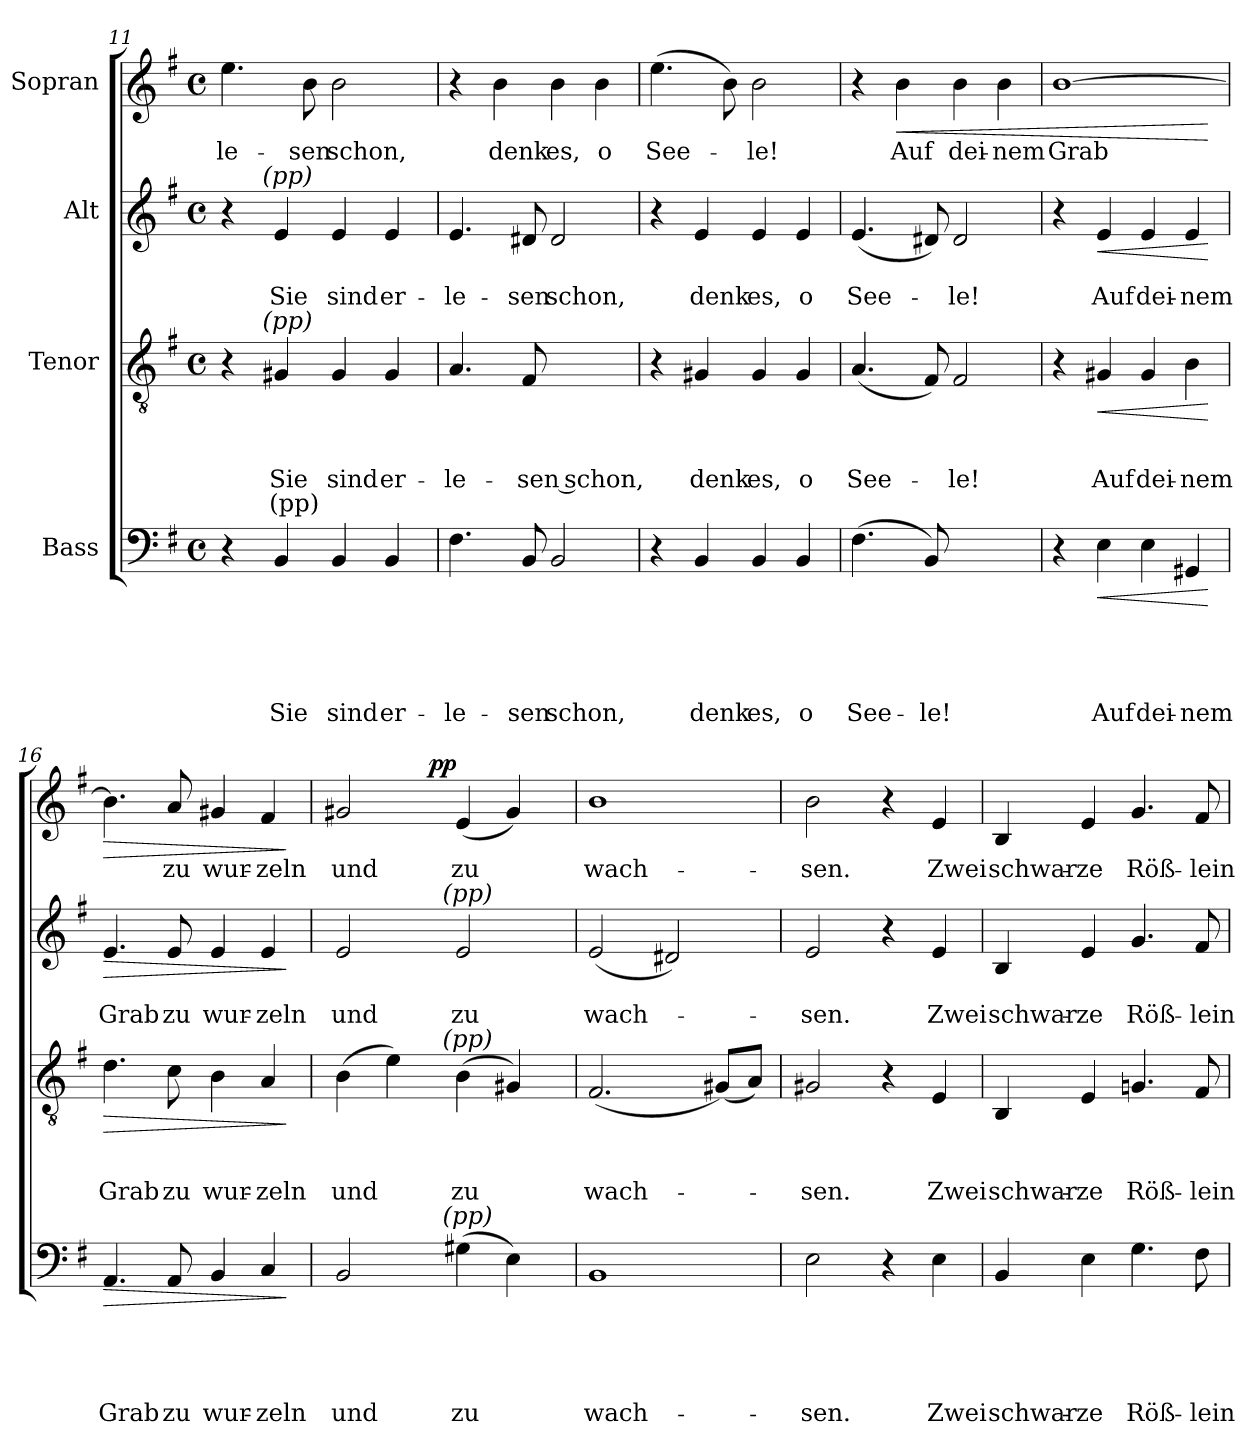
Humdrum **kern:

**kern	**text	**text	**text	**text	**text	**dynam	**kern	**text	**text	**text	**text	**dynam	**kern	**text	**text	**dynam	**kern	**text	**dynam
*part4	*part4	*part4	*part4	*part4	*part4	*part4	*part3	*part3	*part3	*part3	*part3	*part3	*part2	*part2	*part2	*part2	*part1	*part1	*part1
*staff4	*staff4	*staff4	*staff4	*staff4	*staff4	*staff4	*staff3	*staff3	*staff3	*staff3	*staff3	*staff3	*staff2	*staff2	*staff2	*staff2	*staff1	*staff1	*staff1
*I"Bass	*	*	*	*	*	*	*I"Tenor	*	*	*	*	*	*I"Alt	*	*	*	*I"Sopran	*	*
*clefF4	*	*	*	*	*	*	*clefGv2	*	*	*	*	*	*clefG2	*	*	*	*clefG2	*	*
*k[f#]	*	*	*	*	*	*	*k[f#]	*	*	*	*	*	*k[f#]	*	*	*	*k[f#]	*	*
*G:	*	*	*	*	*	*	*G:	*	*	*	*	*	*G:	*	*	*	*G:	*	*
*M4/4	*	*	*	*	*	*	*M4/4	*	*	*	*	*	*M4/4	*	*	*	*M4/4	*	*
*met(c)	*	*	*	*	*	*	*met(c)	*	*	*	*	*	*met(c)	*	*	*	*met(c)	*	*
=11	=11	=11	=11	=11	=11	=11	=11	=11	=11	=11	=11	=11	=11	=11	=11	=11	=11	=11	=11
!	!	!	!	!	!	!	!	!	!	!	!	!	!	!	!	!	!	!LO:LY:b	!
*	*	*	*	*	*	*	*^	*	*	*	*	*	*^	*	*	*	*	*	*
4r	.	.	.	.	.	.	4r	8..ryy	.	.	.	.	.	4r	8..ryy	.	.	.	4.ee\	-le-	.
!	!	!	!	!	!	!	!	!	!	!	!	!	!	!	!LO:TX:a:i:t=(pp)	!	!	!	!	!	!
!	!	!	!	!	!	!	!	!LO:TX:a:i:t=(pp)	!	!	!	!	!	!	!	!	!	!	!	!	!
.	.	.	.	.	.	.	.	2ryy	.	.	.	.	.	.	2ryy	.	.	.	.	.	.
!	!	!	!	!	!LO:LY:b	!	!	!	!	!	!LO:LY:b	!LO:LY:b	!	!	!	!	!LO:LY:b	!	!	!	!
4BB/	.	.	.	.	Sie	.	4G#X/	.	.	.	Sie	(pp)	.	4e/	.	.	Sie	.	.	.	.
!	!	!	!	!	!	!	!	!	!	!	!	!	!	!	!	!	!	!	!	!LO:LY:b	!
.	.	.	.	.	.	.	.	.	.	.	.	.	.	.	.	.	.	.	8b\	-sen	.
!	!	!	!	!	!LO:LY:b	!	!	!	!	!	!LO:LY:b	!	!	!	!	!	!LO:LY:b	!	!	!LO:LY:b	!
4BB/	.	.	.	.	sind	.	4G#/	.	.	.	sind	.	.	4e/	.	.	sind	.	2b\	schon,	.
.	.	.	.	.	.	.	.	4ryy	.	.	.	.	.	.	4ryy	.	.	.	.	.	.
!	!	!	!	!	!LO:LY:b	!	!	!	!	!	!LO:LY:b	!	!	!	!	!	!LO:LY:b	!	!	!	!
4BB/	.	.	.	.	er-	.	4G#/	.	.	.	er-	.	.	4e/	.	.	er-	.	.	.	.
.	.	.	.	.	.	.	.	32ryy	.	.	.	.	.	.	32ryy	.	.	.	.	.	.
=12	=12	=12	=12	=12	=12	=12	=12	=12	=12	=12	=12	=12	=12	=12	=12	=12	=12	=12	=12	=12	=12
!	!	!	!	!	!LO:LY:b	!	!	!	!	!	!LO:LY:b	!	!	!	!	!	!LO:LY:b	!	!	!	!
*	*	*	*	*	*	*	*v	*v	*	*	*	*	*	*	*	*	*	*	*	*	*
*	*	*	*	*	*	*	*	*	*	*	*	*	*v	*v	*	*	*	*	*	*
4.F#\	.	.	.	.	-le-	.	4.A/	.	.	-le-	.	.	4.e/	.	-le-	.	4r	.	.
!	!	!	!	!	!	!	!	!	!	!	!	!	!	!	!	!	!	!LO:LY:b	!
.	.	.	.	.	.	.	.	.	.	.	.	.	.	.	.	.	4b\	denk	.
!	!	!	!	!	!LO:LY:b	!	!	!	!	!LO:LY:b	!	!	!	!	!LO:LY:b	!	!	!	!
8BB/	.	.	.	.	-sen	.	8F#/	.	.	-sen schon,	.	.	8d#X/	.	-sen	.	.	.	.
!	!	!	!	!	!LO:LY:b	!	!	!	!	!	!	!	!	!	!LO:LY:b	!	!	!LO:LY:b	!
2BB/	.	.	.	.	schon,	.	2ryy	.	.	.	.	.	2d#/	.	schon,	.	4b\	es,	.
!	!	!	!	!	!	!	!	!	!	!	!	!	!	!	!	!	!	!LO:LY:b	!
.	.	.	.	.	.	.	.	.	.	.	.	.	.	.	.	.	4b\	o	.
!!LO:LB:g=z
=13	=13	=13	=13	=13	=13	=13	=13	=13	=13	=13	=13	=13	=13	=13	=13	=13	=13	=13	=13
!	!	!	!	!	!	!	!	!	!	!	!	!	!	!	!	!	!	!LO:LY:b	!
4r	.	.	.	.	.	.	4r	.	.	.	.	.	4r	.	.	.	(>4.ee\	See-	.
!	!	!	!	!	!LO:LY:b	!	!	!	!	!LO:LY:b	!	!	!	!	!LO:LY:b	!	!	!	!
4BB/	.	.	.	.	denk	.	4G#X/	.	.	denk	.	.	4e/	.	denk	.	.	.	.
.	.	.	.	.	.	.	.	.	.	.	.	.	.	.	.	.	8b\)	.	.
!	!	!	!	!	!LO:LY:b	!	!	!	!	!LO:LY:b	!	!	!	!	!LO:LY:b	!	!	!LO:LY:b	!
4BB/	.	.	.	.	es,	.	4G#/	.	.	es,	.	.	4e/	.	es,	.	2b\	-le!	.
!	!	!	!	!	!LO:LY:b	!	!	!	!	!LO:LY:b	!	!	!	!	!LO:LY:b	!	!	!	!
4BB/	.	.	.	.	o	.	4G#/	.	.	o	.	.	4e/	.	o	.	.	.	.
=14	=14	=14	=14	=14	=14	=14	=14	=14	=14	=14	=14	=14	=14	=14	=14	=14	=14	=14	=14
!	!	!	!	!	!LO:LY:b	!	!	!	!	!LO:LY:b	!	!	!	!	!LO:LY:b	!	!	!	!
(>4.F#\	.	.	.	.	See-	.	(<4.A/	.	.	See-	.	.	(<4.e/	.	See-	.	4r	.	.
!	!	!	!	!	!	!	!	!	!	!	!	!	!	!	!	!	!	!LO:LY:b	!LO:HP:b
.	.	.	.	.	.	.	.	.	.	.	.	.	.	.	.	.	4b\	Auf	<
!	!	!	!	!	!LO:LY:b	!	!	!	!	!	!	!	!	!	!	!	!	!	!
8BB/)	.	.	.	.	-le!	.	8F#/)	.	.	.	.	.	8d#X/)	.	.	.	.	.	.
!	!	!	!	!	!	!	!	!	!	!LO:LY:b	!	!	!	!	!LO:LY:b	!	!	!LO:LY:b	!
2ryy	.	.	.	.	.	.	2F#/	.	.	-le!	.	.	2d#/	.	-le!	.	4b\	dei-	.
!	!	!	!	!	!	!	!	!	!	!	!	!	!	!	!	!	!	!LO:LY:b	!
.	.	.	.	.	.	.	.	.	.	.	.	.	.	.	.	.	4b\	-nem	.
=15	=15	=15	=15	=15	=15	=15	=15	=15	=15	=15	=15	=15	=15	=15	=15	=15	=15	=15	=15
!	!	!	!	!	!	!	!	!	!	!	!	!	!	!	!	!	!	!LO:LY:b	!
4r	.	.	.	.	.	.	4r	.	.	.	.	.	4r	.	.	.	[>1b	Grab	.
!	!	!	!	!	!LO:LY:b	!LO:HP:b	!	!	!	!LO:LY:b	!	!LO:HP:b	!	!	!LO:LY:b	!LO:HP:b	!	!	!
4E\	.	.	.	.	Auf	<	4G#X/	.	.	Auf	.	<	4e/	.	Auf	<	.	.	.
!	!	!	!	!	!LO:LY:b	!	!	!	!	!LO:LY:b	!	!	!	!	!LO:LY:b	!	!	!	!
4E\	.	.	.	.	dei-	.	4G#/	.	.	dei-	.	.	4e/	.	dei-	.	.	.	.
!	!	!	!	!	!LO:LY:b	!	!	!	!	!LO:LY:b	!	!	!	!	!LO:LY:b	!	!	!	!
4GG#X/	.	.	.	.	-nem	.	4B\	.	.	-nem	.	.	4e/	.	-nem	.	.	.	.
.	.	.	.	.	.	[	.	.	.	.	.	[	.	.	.	[	.	.	[
=16	=16	=16	=16	=16	=16	=16	=16	=16	=16	=16	=16	=16	=16	=16	=16	=16	=16	=16	=16
!	!	!	!	!	!LO:LY:b	!LO:HP:b	!	!	!	!LO:LY:b	!	!LO:HP:b	!	!	!LO:LY:b	!LO:HP:b	!	!	!LO:HP:b
4.AA/	.	.	.	.	Grab	>	4.d\	.	.	Grab	.	>	4.e/	.	Grab	>	4.b\]	.	>
!	!	!	!	!	!LO:LY:b	!	!	!	!	!LO:LY:b	!	!	!	!	!LO:LY:b	!	!	!LO:LY:b	!
8AA/	.	.	.	.	zu	.	8c\	.	.	zu	.	.	8e/	.	zu	.	8a/	zu	.
!	!	!	!	!	!LO:LY:b	!	!	!	!	!LO:LY:b	!	!	!	!	!LO:LY:b	!	!	!LO:LY:b	!
4BB/	.	.	.	.	wur-	.	4B\	.	.	wur-	.	.	4e/	.	wur-	.	4g#X/	wur-	.
!	!	!	!	!	!LO:LY:b	!	!	!	!	!LO:LY:b	!	!	!	!	!LO:LY:b	!	!	!LO:LY:b	!
4C/	.	.	.	.	-zeln	.	4A/	.	.	-zeln	.	.	4e/	.	-zeln	.	4f#/	-zeln	.
.	.	.	.	.	.	]	.	.	.	.	.	]	.	.	.	]	.	.	]
=17	=17	=17	=17	=17	=17	=17	=17	=17	=17	=17	=17	=17	=17	=17	=17	=17	=17	=17	=17
!	!	!	!	!	!LO:LY:b	!	!	!	!	!LO:LY:b	!	!	!	!	!LO:LY:b	!	!	!LO:LY:b	!
*^	*	*	*	*	*	*	*^	*	*	*	*	*	*^	*	*	*	*^	*	*
2BB/	4...ryy	.	.	.	.	und	.	(>4B\	4...ryy	.	.	und	.	.	2e/	4...ryy	.	und	.	2g#X/	4..ryy	und	.
.	.	.	.	.	.	.	.	4e\)	.	.	.	.	.	.	.	.	.	.	.	.	.	.	.
!	!	!	!	!	!	!	!	!	!	!	!	!	!	!	!	!	!	!	!	!	!	!	!LO:DY:a
.	.	.	.	.	.	.	.	.	.	.	.	.	.	.	.	.	.	.	.	.	2ryy	.	pp
!	!	!	!	!	!	!	!	!	!	!	!	!	!	!	!	!LO:TX:a:i:t=(pp)	!	!	!	!	!	!	!
!	!	!	!	!	!	!	!	!	!LO:TX:a:i:t=(pp)	!	!	!	!	!	!	!	!	!	!	!	!	!	!
!	!LO:TX:a:i:t=(pp)	!	!	!	!	!	!	!	!	!	!	!	!	!	!	!	!	!	!	!	!	!	!
.	2ryy	.	.	.	.	.	.	.	2ryy	.	.	.	.	.	.	2ryy	.	.	.	.	.	.	.
!	!	!	!	!	!	!LO:LY:b	!	!	!	!	!	!LO:LY:b	!	!	!	!	!	!LO:LY:b	!	!	!	!LO:LY:b	!
(>4G#X\	.	.	.	.	.	zu	.	(>4B\	.	.	.	zu	.	.	2e/	.	.	zu	.	(<4e/	.	zu	.
4E\)	.	.	.	.	.	.	.	4G#X/)	.	.	.	.	.	.	.	.	.	.	.	4g#/)	.	.	.
.	.	.	.	.	.	.	.	.	.	.	.	.	.	.	.	.	.	.	.	.	16ryy	.	.
.	32ryy	.	.	.	.	.	.	.	32ryy	.	.	.	.	.	.	32ryy	.	.	.	.	.	.	.
=18	=18	=18	=18	=18	=18	=18	=18	=18	=18	=18	=18	=18	=18	=18	=18	=18	=18	=18	=18	=18	=18	=18	=18
!	!	!	!	!	!	!LO:LY:b	!	!	!	!	!	!LO:LY:b	!	!	!	!	!	!LO:LY:b	!	!	!	!LO:LY:b	!
*v	*v	*	*	*	*	*	*	*	*	*	*	*	*	*	*v	*v	*	*	*	*v	*v	*	*
*	*	*	*	*	*	*	*v	*v	*	*	*	*	*	*	*	*	*	*	*	*
1BB	.	.	.	.	wach-	.	(<2.F#/	.	.	wach-	.	.	(<2e/	.	wach-	.	1b	wach-	.
.	.	.	.	.	.	.	.	.	.	.	.	.	2d#X/)	.	.	.	.	.	.
.	.	.	.	.	.	.	(<8G#X/L)	.	.	.	.	.	.	.	.	.	.	.	.
.	.	.	.	.	.	.	8A/J)	.	.	.	.	.	.	.	.	.	.	.	.
!!LO:PB:g=z
=19	=19	=19	=19	=19	=19	=19	=19	=19	=19	=19	=19	=19	=19	=19	=19	=19	=19	=19	=19
!	!	!	!	!	!LO:LY:b	!	!	!	!	!LO:LY:b	!	!	!	!	!LO:LY:b	!	!	!LO:LY:b	!
2E\	.	.	.	.	-sen.	.	2G#X/	.	.	-sen.	.	.	2e/	.	-sen.	.	2b\	-sen.	.
4r	.	.	.	.	.	.	4r	.	.	.	.	.	4r	.	.	.	4r	.	.
!	!	!	!	!	!LO:LY:b	!	!	!	!	!LO:LY:b	!	!	!	!	!LO:LY:b	!	!	!LO:LY:b	!
4E\	.	.	.	.	Zwei	.	4E/	.	.	Zwei	.	.	4e/	.	Zwei	.	4e/	Zwei	.
=20	=20	=20	=20	=20	=20	=20	=20	=20	=20	=20	=20	=20	=20	=20	=20	=20	=20	=20	=20
!	!	!	!	!	!LO:LY:b	!	!	!	!	!LO:LY:b	!	!	!	!	!LO:LY:b	!	!	!LO:LY:b	!
4BB/	.	.	.	.	schwar-	.	4BB/	.	.	schwar-	.	.	4B/	.	schwar-	.	4B/	schwar-	.
!	!	!	!	!	!LO:LY:b	!	!	!	!	!LO:LY:b	!	!	!	!	!LO:LY:b	!	!	!LO:LY:b	!
4E\	.	.	.	.	-ze	.	4E/	.	.	-ze	.	.	4e/	.	-ze	.	4e/	-ze	.
!	!	!	!	!	!LO:LY:b	!	!	!	!	!LO:LY:b	!	!	!	!	!LO:LY:b	!	!	!LO:LY:b	!
4.G\	.	.	.	.	Röß-	.	4.Gn/	.	.	Röß-	.	.	4.g/	.	Röß-	.	4.g/	Röß-	.
!	!	!	!	!	!LO:LY:b	!	!	!	!	!LO:LY:b	!	!	!	!	!LO:LY:b	!	!	!LO:LY:b	!
8F#\	.	.	.	.	-lein	.	8F#/	.	.	-lein	.	.	8f#/	.	-lein	.	8f#/	-lein	.
=	=	=	=	=	=	=	=	=	=	=	=	=	=	=	=	=	=	=	=
*-	*-	*-	*-	*-	*-	*-	*-	*-	*-	*-	*-	*-	*-	*-	*-	*-	*-	*-	*-
